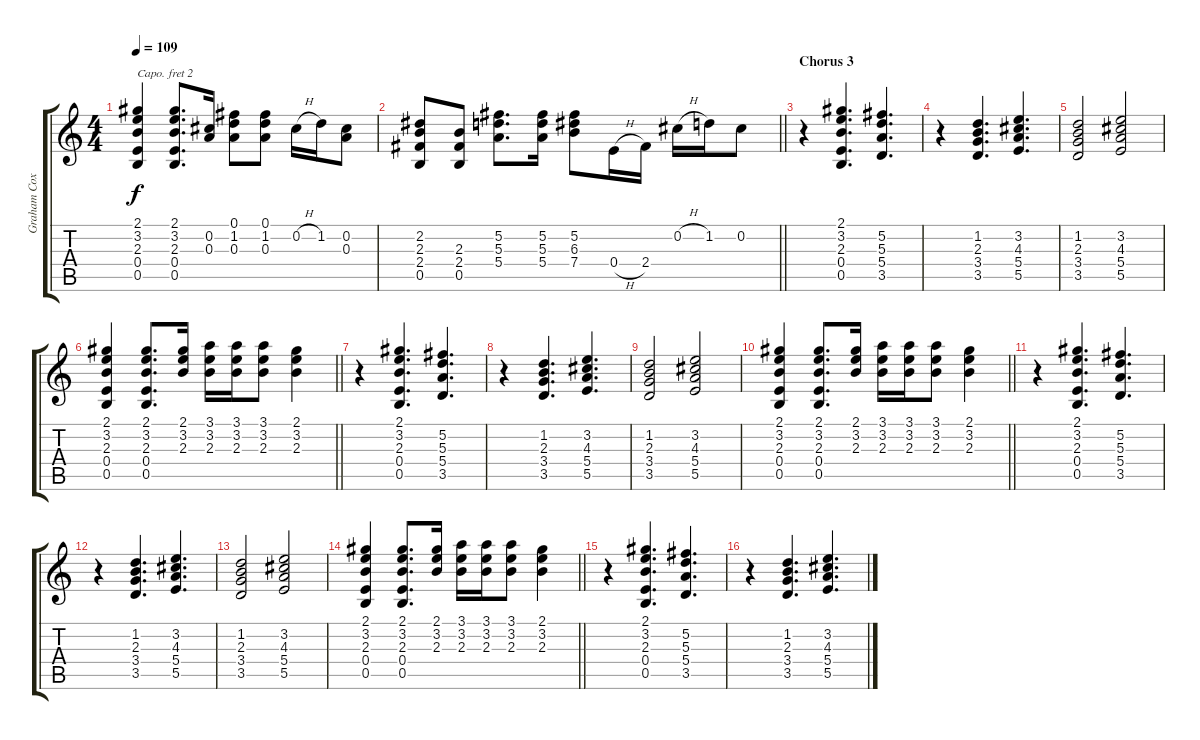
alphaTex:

\track ("Graham Coxon - Guitar" "Graham Cox") {instrument overdrivenguitar}
\staff {score tabs}
\capo 2
\tuning (E4 B3 G3 D3 A2 E2) {hide}
\ts (4 4)
\tempo 109
\clef g2
\ks c
(2.1 3.2 2.3 0.4 0.5).4{dy f} (2.1 3.2 2.3 0.4 0.5).8{d} (0.2 0.3).16 (0.1 1.2 0.3).8 (0.1 1.2 0.3).8 0.2{h}.16 1.2.16 (0.2 0.3).8 |
\barLineRight lightlight
(2.2 2.3 2.4 0.5).8 (2.3 2.4 0.5).8 (5.2 5.3 5.4).8{d} (5.2 5.3 5.4).16 (5.2 6.3 7.4).8 0.4{h}.16 2.4.16 0.2{h}.16 1.2.16 0.2.8 |
\section ("" "Chorus 3")
r.4 (2.1 3.2 2.3 0.4 0.5).4{d} (5.2 5.3 5.4 3.5).4{d} |
r.4 (1.2 2.3 3.4 3.5).4{d} (3.2 4.3 5.4 5.5).4{d} |
(1.2 2.3 3.4 3.5).2 (3.2 4.3 5.4 5.5).2 |
\barLineRight lightlight
(2.1 3.2 2.3 0.4 0.5).4 (2.1 3.2 2.3 0.4 0.5).8{d} (2.1 3.2 2.3).16 (3.1 3.2 2.3).16 (3.1 3.2 2.3).16 (3.1 3.2 2.3).8 (2.1 3.2 2.3).4 |
r.4 (2.1 3.2 2.3 0.4 0.5).4{d} (5.2 5.3 5.4 3.5).4{d} |
r.4 (1.2 2.3 3.4 3.5).4{d} (3.2 4.3 5.4 5.5).4{d} |
(1.2 2.3 3.4 3.5).2 (3.2 4.3 5.4 5.5).2 |
\barLineRight lightlight
(2.1 3.2 2.3 0.4 0.5).4 (2.1 3.2 2.3 0.4 0.5).8{d} (2.1 3.2 2.3).16 (3.1 3.2 2.3).16 (3.1 3.2 2.3).16 (3.1 3.2 2.3).8 (2.1 3.2 2.3).4 |
r.4 (2.1 3.2 2.3 0.4 0.5).4{d} (5.2 5.3 5.4 3.5).4{d} |
r.4 (1.2 2.3 3.4 3.5).4{d} (3.2 4.3 5.4 5.5).4{d} |
(1.2 2.3 3.4 3.5).2 (3.2 4.3 5.4 5.5).2 |
\barLineRight lightlight
(2.1 3.2 2.3 0.4 0.5).4 (2.1 3.2 2.3 0.4 0.5).8{d} (2.1 3.2 2.3).16 (3.1 3.2 2.3).16 (3.1 3.2 2.3).16 (3.1 3.2 2.3).8 (2.1 3.2 2.3).4 |
r.4 (2.1 3.2 2.3 0.4 0.5).4{d} (5.2 5.3 5.4 3.5).4{d} |
r.4 (1.2 2.3 3.4 3.5).4{d} (3.2 4.3 5.4 5.5).4{d}
